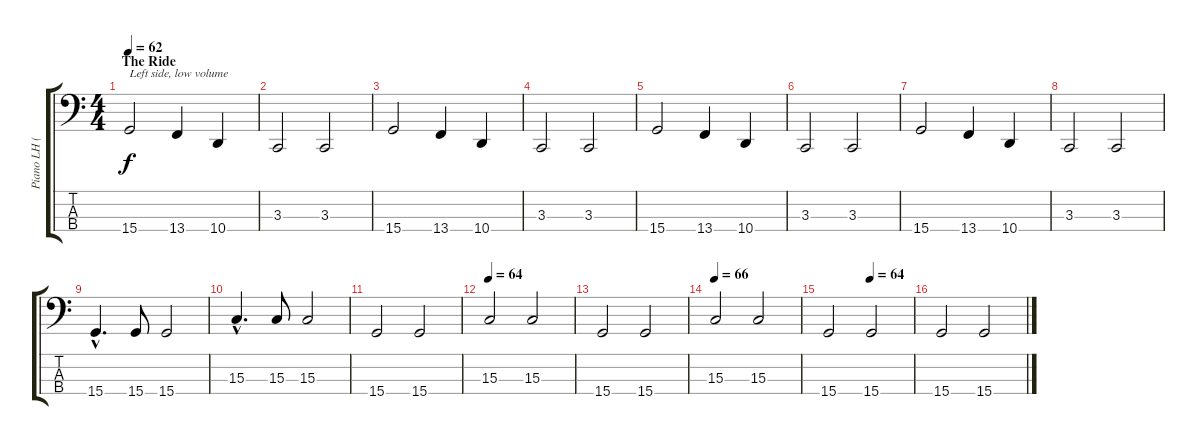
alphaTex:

\track ("Piano LH (Wright)" "Piano LH (") {instrument brightacousticpiano}
\staff {score tabs}
\tuning (G2 D2 A1 E1) {hide}
\ts (4 4)
\section ("" "The Ride")
\tempo 62
\clef f4
\ks c
15.4.2{txt "Left side, low volume" dy f volume 9 balance 0} 13.4.4 10.4.4 |
3.3.2 3.3.2 |
15.4.2 13.4.4 10.4.4 |
3.3.2 3.3.2 |
15.4.2 13.4.4 10.4.4 |
3.3.2 3.3.2 |
15.4.2 13.4.4 10.4.4 |
3.3.2 3.3.2 |
15.4{hac}.4{d} 15.4.8 15.4.2 |
15.3{hac}.4{d} 15.3.8 15.3.2 |
15.4.2 15.4.2 |
\tempo 64
15.3.2 15.3.2 |
15.4.2 15.4.2 |
\tempo 66
15.3.2 15.3.2 |
\tempo (64 0.5)
15.4.2 15.4.2 |
15.4.2 15.4.2
